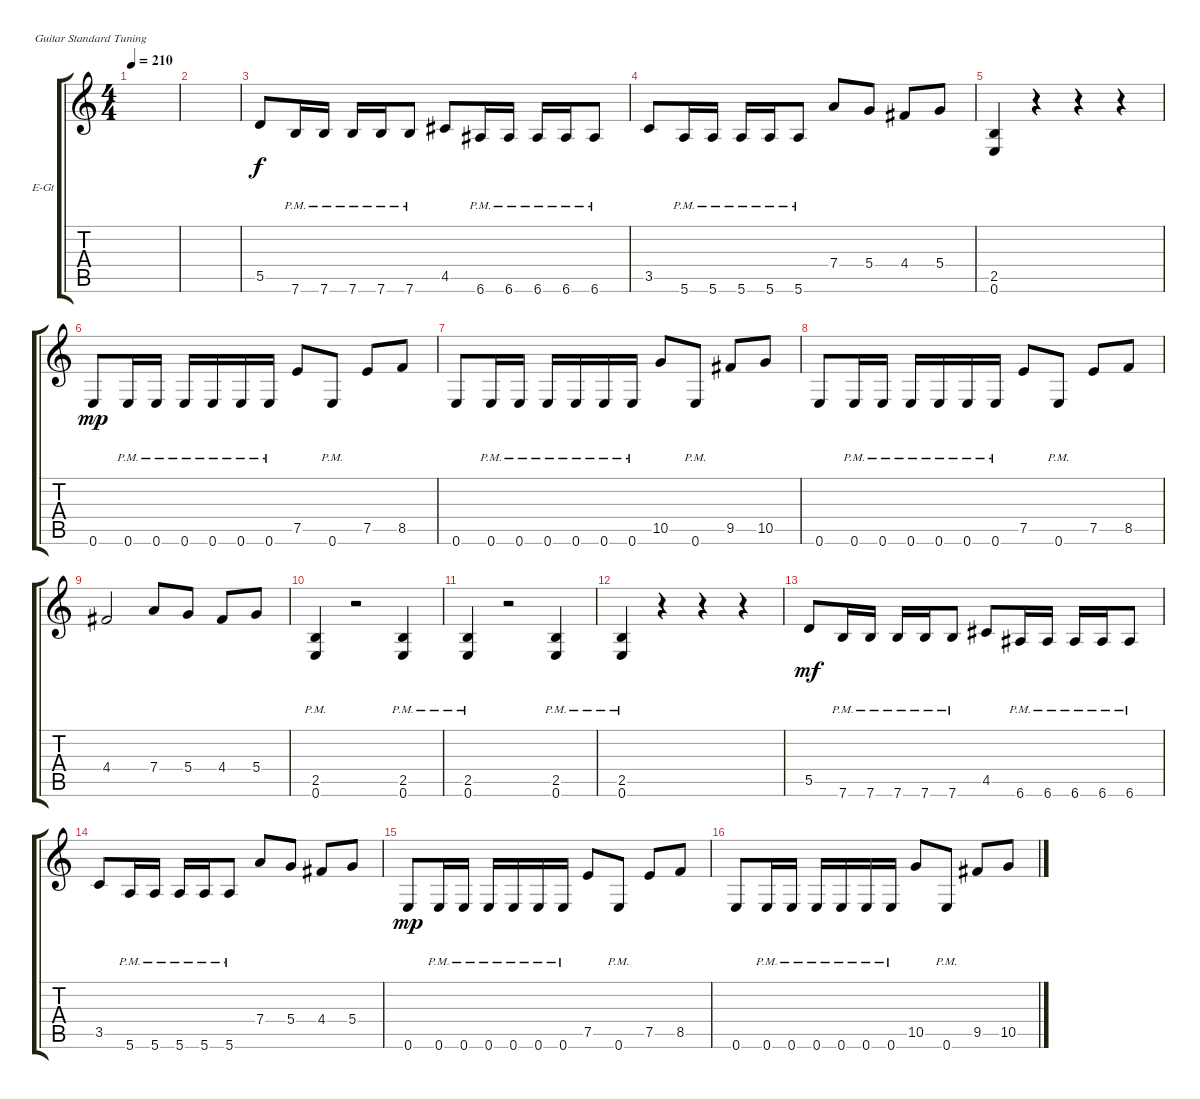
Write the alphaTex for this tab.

\bracketExtendMode groupsimilarinstruments
\firstSystemTrackNameOrientation horizontal
\otherSystemsTrackNameOrientation horizontal
\track ("Electric Guitar 2" "E-Gt") {instrument distortionguitar}
\staff {score tabs}
\tuning (E4 B3 G3 D3 A2 E2)
\ts (4 4)
\tempo 210
\clef g2
\ks c
|
|
5.5.8{lyrics (0 "") lyrics (1 "") lyrics (2 "") lyrics (3 "") lyrics (4 "")} 7.6{pm}.16{lyrics (0 "") lyrics (1 "") lyrics (2 "") lyrics (3 "") lyrics (4 "")} 7.6{pm}.16{lyrics (0 "") lyrics (1 "") lyrics (2 "") lyrics (3 "") lyrics (4 "")} 7.6{pm}.16 7.6{pm}.16 7.6{pm}.8 4.5.8 6.6{pm}.16 6.6{pm}.16 6.6{pm}.16 6.6{pm}.16 6.6{pm}.8 |
3.5.8{lyrics (0 "") lyrics (1 "") lyrics (2 "") lyrics (3 "") lyrics (4 "")} 5.6{pm}.16{lyrics (0 "") lyrics (1 "") lyrics (2 "") lyrics (3 "") lyrics (4 "")} 5.6{pm}.16{lyrics (0 "") lyrics (1 "") lyrics (2 "") lyrics (3 "") lyrics (4 "")} 5.6{pm}.16 5.6{pm}.16 5.6{pm}.8 7.4.8 5.4.8 4.4.8 5.4.8 |
(0.6 2.5).4{lyrics (0 "") lyrics (1 "") lyrics (2 "") lyrics (3 "") lyrics (4 "")} r.4 r.4 r.4 |
0.6.8{lyrics (0 "") lyrics (1 "") lyrics (2 "") lyrics (3 "") lyrics (4 "") dy mp} 0.6{pm}.16{lyrics (0 "") lyrics (1 "") lyrics (2 "") lyrics (3 "") lyrics (4 "")} 0.6{pm}.16{lyrics (0 "") lyrics (1 "") lyrics (2 "") lyrics (3 "") lyrics (4 "")} 0.6{pm}.16 0.6{pm}.16 0.6{pm}.16 0.6{pm}.16 7.5.8 0.6{pm}.8 7.5.8 8.5.8 |
0.6.8{lyrics (0 "") lyrics (1 "") lyrics (2 "") lyrics (3 "") lyrics (4 "")} 0.6{pm}.16{lyrics (0 "") lyrics (1 "") lyrics (2 "") lyrics (3 "") lyrics (4 "")} 0.6{pm}.16{lyrics (0 "") lyrics (1 "") lyrics (2 "") lyrics (3 "") lyrics (4 "")} 0.6{pm}.16 0.6{pm}.16 0.6{pm}.16 0.6{pm}.16 10.5.8 0.6{pm}.8 9.5.8 10.5.8 |
0.6.8{lyrics (0 "") lyrics (1 "") lyrics (2 "") lyrics (3 "") lyrics (4 "")} 0.6{pm}.16{lyrics (0 "") lyrics (1 "") lyrics (2 "") lyrics (3 "") lyrics (4 "")} 0.6{pm}.16{lyrics (0 "") lyrics (1 "") lyrics (2 "") lyrics (3 "") lyrics (4 "")} 0.6{pm}.16 0.6{pm}.16 0.6{pm}.16 0.6{pm}.16 7.5.8 0.6{pm}.8 7.5.8 8.5.8 |
4.4.2{lyrics (0 "") lyrics (1 "") lyrics (2 "") lyrics (3 "") lyrics (4 "")} 7.4.8{lyrics (0 "") lyrics (1 "") lyrics (2 "") lyrics (3 "") lyrics (4 "")} 5.4.8{lyrics (0 "") lyrics (1 "") lyrics (2 "") lyrics (3 "") lyrics (4 "")} 4.4.8 5.4.8 |
(0.6{pm} 2.5{pm}).4{lyrics (0 "") lyrics (1 "") lyrics (2 "") lyrics (3 "") lyrics (4 "")} r.2 (0.6{pm} 2.5{pm}).4{lyrics (0 "") lyrics (1 "") lyrics (2 "") lyrics (3 "") lyrics (4 "")} |
(0.6{pm} 2.5{pm}).4{lyrics (0 "") lyrics (1 "") lyrics (2 "") lyrics (3 "") lyrics (4 "")} r.2 (0.6{pm} 2.5{pm}).4{lyrics (0 "") lyrics (1 "") lyrics (2 "") lyrics (3 "") lyrics (4 "")} |
(0.6{pm} 2.5{pm}).4{lyrics (0 "") lyrics (1 "") lyrics (2 "") lyrics (3 "") lyrics (4 "")} r.4 r.4 r.4 |
5.5.8{lyrics (0 "") lyrics (1 "") lyrics (2 "") lyrics (3 "") lyrics (4 "") dy mf} 7.6{pm}.16{lyrics (0 "") lyrics (1 "") lyrics (2 "") lyrics (3 "") lyrics (4 "")} 7.6{pm}.16{lyrics (0 "") lyrics (1 "") lyrics (2 "") lyrics (3 "") lyrics (4 "")} 7.6{pm}.16 7.6{pm}.16 7.6{pm}.8 4.5.8 6.6{pm}.16 6.6{pm}.16 6.6{pm}.16 6.6{pm}.16 6.6{pm}.8 |
3.5.8{lyrics (0 "") lyrics (1 "") lyrics (2 "") lyrics (3 "") lyrics (4 "")} 5.6{pm}.16{lyrics (0 "") lyrics (1 "") lyrics (2 "") lyrics (3 "") lyrics (4 "")} 5.6{pm}.16{lyrics (0 "") lyrics (1 "") lyrics (2 "") lyrics (3 "") lyrics (4 "")} 5.6{pm}.16 5.6{pm}.16 5.6{pm}.8 7.4.8 5.4.8 4.4.8 5.4.8 |
0.6.8{lyrics (0 "") lyrics (1 "") lyrics (2 "") lyrics (3 "") lyrics (4 "") dy mp} 0.6{pm}.16{lyrics (0 "") lyrics (1 "") lyrics (2 "") lyrics (3 "") lyrics (4 "")} 0.6{pm}.16{lyrics (0 "") lyrics (1 "") lyrics (2 "") lyrics (3 "") lyrics (4 "")} 0.6{pm}.16 0.6{pm}.16 0.6{pm}.16 0.6{pm}.16 7.5.8 0.6{pm}.8 7.5.8 8.5.8 |
0.6.8{lyrics (0 "") lyrics (1 "") lyrics (2 "") lyrics (3 "") lyrics (4 "")} 0.6{pm}.16{lyrics (0 "") lyrics (1 "") lyrics (2 "") lyrics (3 "") lyrics (4 "")} 0.6{pm}.16{lyrics (0 "") lyrics (1 "") lyrics (2 "") lyrics (3 "") lyrics (4 "")} 0.6{pm}.16 0.6{pm}.16 0.6{pm}.16 0.6{pm}.16 10.5.8 0.6{pm}.8 9.5.8 10.5.8
